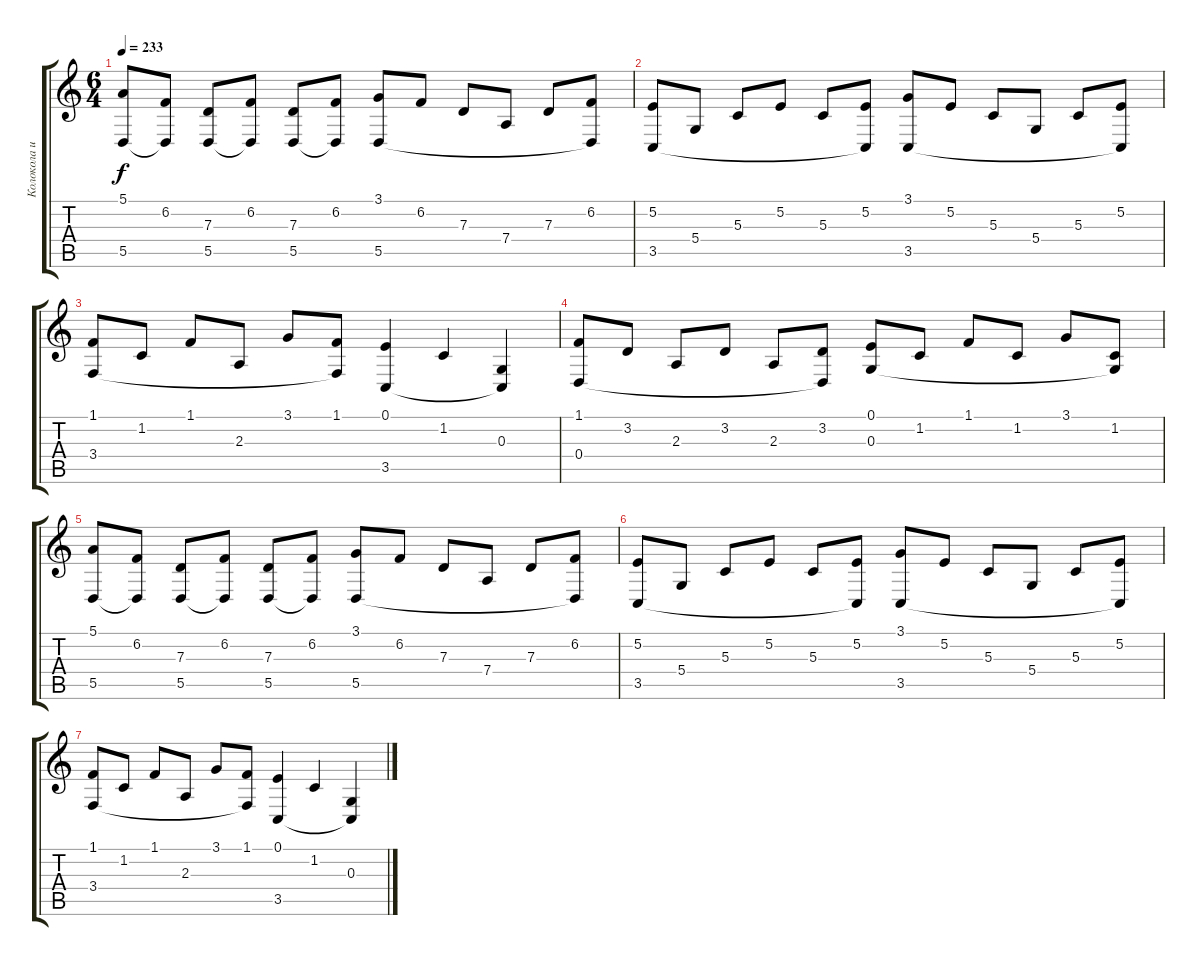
\track ("Колокола и пр." "Колокола и") {instrument tubularbells}
\staff {score tabs}
\tuning (E4 B3 G3 D3 A2 E2) {hide}
\ts (6 4)
\tempo 233
\clef g2
\ks c
(5.1 5.5).8{dy f} (6.2 5.5{t}).8 (7.3 5.5).8 (6.2 5.5{t}).8 (7.3 5.5).8 (6.2 5.5{t}).8 (3.1 5.5).8 6.2.8 7.3.8 7.4.8 7.3.8 (6.2 5.5{t}).8 |
(5.2 3.5).8 5.4.8 5.3.8 5.2.8 5.3.8 (5.2 3.5{t}).8 (3.1 3.5).8 5.2.8 5.3.8 5.4.8 5.3.8 (5.2 3.5{t}).8 |
(1.1 3.4).8 1.2.8 1.1.8 2.3.8 3.1.8 (1.1 3.4{t}).8 (0.1 3.5).4 1.2.4 (0.3 3.5{t}).4 |
(1.1 0.4).8 3.2.8 2.3.8 3.2.8 2.3.8 (3.2 0.4{t}).8 (0.1 0.3).8 1.2.8 1.1.8 1.2.8 3.1.8 (1.2 0.3{t}).8 |
(5.1 5.5).8 (6.2 5.5{t}).8 (7.3 5.5).8 (6.2 5.5{t}).8 (7.3 5.5).8 (6.2 5.5{t}).8 (3.1 5.5).8 6.2.8 7.3.8 7.4.8 7.3.8 (6.2 5.5{t}).8 |
(5.2 3.5).8 5.4.8 5.3.8 5.2.8 5.3.8 (5.2 3.5{t}).8 (3.1 3.5).8 5.2.8 5.3.8 5.4.8 5.3.8 (5.2 3.5{t}).8 |
(1.1 3.4).8 1.2.8 1.1.8 2.3.8 3.1.8 (1.1 3.4{t}).8 (0.1 3.5).4 1.2.4 (0.3 3.5{t}).4
